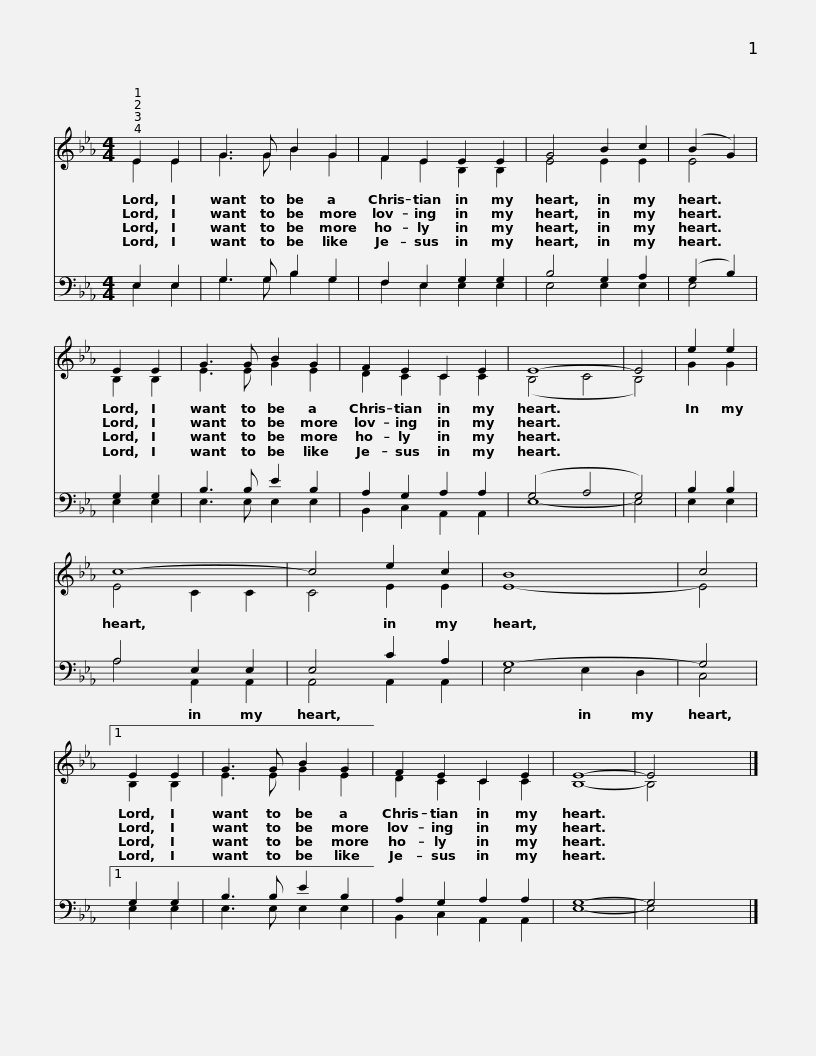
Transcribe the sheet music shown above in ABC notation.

X:1
%%score ( 1 2 ) ( 3 4 )
L:1/8
M:4/4
I:linebreak $
K:Eb
V:1 treble
V:2 treble
V:3 bass
V:4 bass
V:1
 E2 E2 | G3 G B2 G2 | F2 E2 E2 E2 | G4 B2 c2 | (B2 G2) |$ %5
 E2 E2 | G3 G B2 G2 | F2 E2 C2 E2 | E8- | E4 |$ %10
 e2 e2 | c8- | c4 e2 c2 | B8- | c4 |1$ %15
 E2 E2 | G3 G B2 G2 | F2 E2 C2 E2 | E8- | E4 x4 |] %20
V:2
 E2 E2 | G3 G B2 G2 | F2 E2 B,2 B,2 | E4 E2 E2 | E4 |$ %5
 B,2 B,2 | E3 E G2 E2 | D2 C2 C2 C2 | (B,4 C4 | B,4) |$ %10
 G2 G2 | E4 C2 C2 | C4 E2 E2 | E8- | E4 |1$ %15
 B,2 B,2 | E3 E G2 E2 | D2 C2 C2 C2 | B,8- | B,4 x4 |] %20
V:3
 E,2 E,2 | G,3 G, B,2 G,2 | F,2 E,2 G,2 G,2 | B,4 G,2 A,2 | (G,2 B,2) |$ %5
 G,2 G,2 | B,3 B, E2 B,2 | A,2 G,2 A,2 A,2 | (G,4 A,4 | G,4) |$ %10
 B,2 B,2 | A,4 E,2 E,2 | E,4 C2 A,2 | G,8- | G,4 |1$ %15
 G,2 G,2 | B,3 B, E2 B,2 | A,2 G,2 A,2 A,2 | G,8- | G,4 x4 |] %20
V:4
 E,2 E,2 | G,3 G, B,2 G,2 | F,2 E,2 E,2 E,2 | E,4 E,2 E,2 | E,4 |$ %5
 E,2 E,2 | E,3 E, E,2 E,2 | B,,2 C,2 A,,2 A,,2 | E,8- | E,4 |$ %10
 E,2 E,2 | A,4 A,,2 A,,2 | A,,4 A,,2 A,,2 | E,4 E,2 D,2 | C,4 |1$ %15
 E,2 E,2 | E,3 E, E,2 E,2 | B,,2 C,2 A,,2 A,,2 | E,8- | E,4 x4 |] %20
